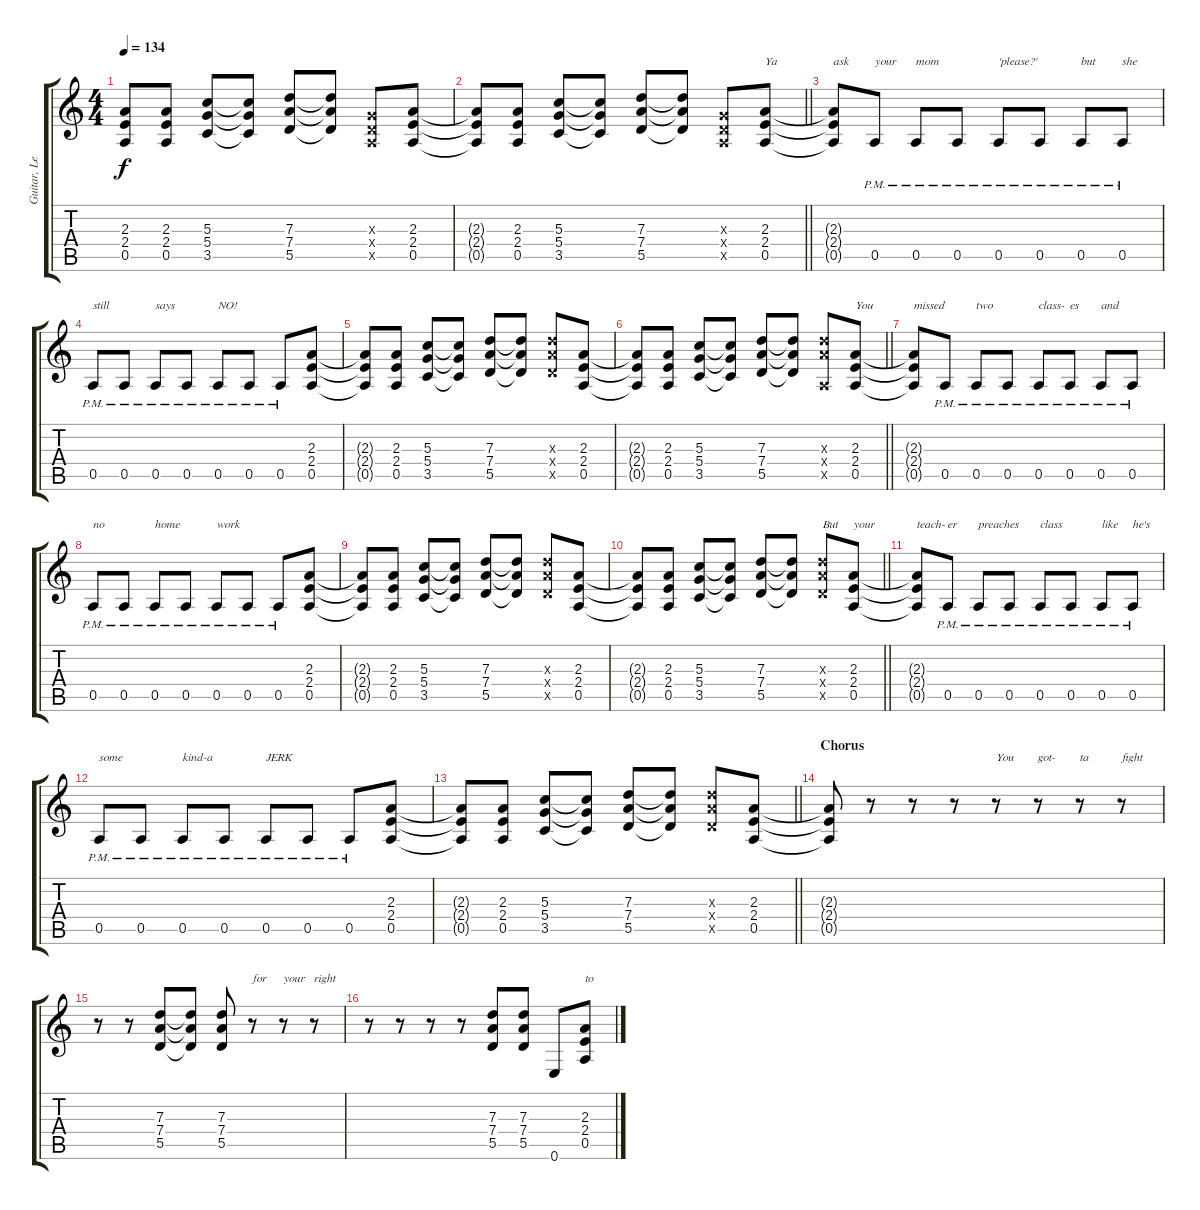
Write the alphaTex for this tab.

\track ("Guitar, Lead" "Guitar, Le") {instrument distortionguitar}
\staff {score tabs}
\tuning (E4 B3 G3 D3 A2 E2) {hide}
\ts (4 4)
\tempo 134
\clef g2
\ks c
(2.3{t} 2.4{t} 0.5{t}).8{dy f} (2.3 2.4 0.5).8 (5.3 5.4 3.5).8 (5.3{t} 5.4{t} 3.5{t}).8 (7.3 7.4 5.5).8 (7.3{t} 7.4{t} 5.5{t}).8 (0.3{x} 0.4{x} 0.5{x}).8 (2.3 2.4 0.5).8 |
\barLineRight lightlight
(2.3{t} 2.4{t} 0.5{t}).8 (2.3 2.4 0.5).8 (5.3 5.4 3.5).8 (5.3{t} 5.4{t} 3.5{t}).8 (7.3 7.4 5.5).8 (7.3{t} 7.4{t} 5.5{t}).8 (0.3{x} 0.4{x} 0.5{x}).8 (2.3 2.4 0.5).8{txt "Ya"} |
(2.3{t} 2.4{t} 0.5{t}).8{txt "ask"} 0.5{pm}.8{txt "your"} 0.5{pm}.8{txt "mom"} 0.5{pm}.8 0.5{pm}.8{txt "'please?'"} 0.5{pm}.8 0.5{pm}.8{txt "but"} 0.5{pm}.8{txt "she"} |
0.5{pm}.8{txt "still"} 0.5{pm}.8 0.5{pm}.8{txt "says"} 0.5{pm}.8 0.5{pm}.8{txt "NO!"} 0.5{pm}.8 0.5{pm}.8 (2.3 2.4 0.5).8 |
(2.3{t} 2.4{t} 0.5{t}).8 (2.3 2.4 0.5).8 (5.3 5.4 3.5).8 (5.3{t} 5.4{t} 3.5{t}).8 (7.3 7.4 5.5).8 (7.3{t} 7.4{t} 5.5{t}).8 (7.3{x} 7.4{x} 5.5{x}).8 (2.3 2.4 0.5).8 |
\barLineRight lightlight
(2.3{t} 2.4{t} 0.5{t}).8 (2.3 2.4 0.5).8 (5.3 5.4 3.5).8 (5.3{t} 5.4{t} 3.5{t}).8 (7.3 7.4 5.5).8 (7.3{t} 7.4{t} 5.5{t}).8 (7.3{x} 7.4{x} 0.5{x}).8 (2.3 2.4 0.5).8{txt "You"} |
(2.3{t} 2.4{t} 0.5{t}).8{txt "missed"} 0.5{pm}.8 0.5{pm}.8{txt "two"} 0.5{pm}.8 0.5{pm}.8{txt "class-"} 0.5{pm}.8{txt "es"} 0.5{pm}.8{txt "and"} 0.5{pm}.8 |
0.5{pm}.8{txt "no"} 0.5{pm}.8 0.5{pm}.8{txt "home"} 0.5{pm}.8 0.5{pm}.8{txt "work"} 0.5{pm}.8 0.5{pm}.8 (2.3 2.4 0.5).8 |
(2.3{t} 2.4{t} 0.5{t}).8 (2.3 2.4 0.5).8 (5.3 5.4 3.5).8 (5.3{t} 5.4{t} 3.5{t}).8 (7.3 7.4 5.5).8 (7.3{t} 7.4{t} 5.5{t}).8 (7.3{x} 7.4{x} 5.5{x}).8 (2.3 2.4 0.5).8 |
\barLineRight lightlight
(2.3{t} 2.4{t} 0.5{t}).8 (2.3 2.4 0.5).8 (5.3 5.4 3.5).8 (5.3{t} 5.4{t} 3.5{t}).8 (7.3 7.4 5.5).8 (7.3{t} 7.4{t} 5.5{t}).8 (7.3{x} 7.4{x} 5.5{x}).8{txt "But"} (2.3 2.4 0.5).8{txt "your"} |
(2.3{t} 2.4{t} 0.5{t}).8{txt "teach-"} 0.5{pm}.8{txt "er"} 0.5{pm}.8{txt "preaches"} 0.5{pm}.8 0.5{pm}.8{txt "class"} 0.5{pm}.8 0.5{pm}.8{txt "like"} 0.5{pm}.8{txt "he's"} |
0.5{pm}.8{txt "some"} 0.5{pm}.8 0.5{pm}.8{txt "kind-a"} 0.5{pm}.8 0.5{pm}.8{txt "JERK"} 0.5{pm}.8 0.5{pm}.8 (2.3 2.4 0.5).8 |
\barLineRight lightlight
(2.3{t} 2.4{t} 0.5{t}).8 (2.3 2.4 0.5).8 (5.3 5.4 3.5).8 (5.3{t} 5.4{t} 3.5{t}).8 (7.3 7.4 5.5).8 (7.3{t} 7.4{t} 5.5{t}).8 (7.3{x} 7.4{x} 5.5{x}).8 (2.3 2.4 0.5).8 |
\section ("" "Chorus")
(2.3{t} 2.4{t} 0.5{t}).8 r.8 r.8 r.8 r.8{txt "You"} r.8{txt "got-"} r.8{txt "ta"} r.8{txt "fight"} |
r.8 r.8 (7.3 7.4 5.5).8 (7.3{t} 7.4{t} 5.5{t}).8 (7.3 7.4 5.5).8 r.8{txt "for"} r.8{txt "your"} r.8{txt "right"} |
r.8 r.8 r.8 r.8 (7.3 7.4 5.5).8 (7.3 7.4 5.5).8 0.6.8 (2.3 2.4 0.5).8{txt "to"}
